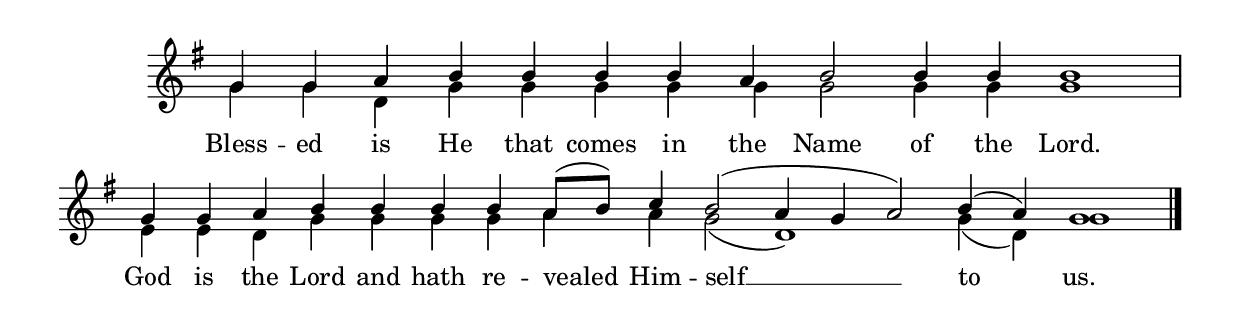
\version "2.24.4"

keyTime = { \key g \major}
cadenzaMeasure = {
  \cadenzaOff
  \partial 1024 s1024
  \cadenzaOn

}

SopMusic    = \relative { 
    \cadenzaOn
    g'4 g a b b b b a b2 b4 b b1 \cadenzaMeasure
    g4 g a b b b b a8([ b]) c4 b2( a4 g a2) b4( a) g1 \cadenzaMeasure \fine
}

BassMusic   = \relative {
    \cadenzaOn
    g'4 g d g g g g g g2 g4 g g1 \cadenzaMeasure
    e4 e d g g g g a a g2( d1) g4( d) g1 \cadenzaMeasure \fine
    
}



VerseOne = \lyricmode {
    Bless -- ed is He that comes in the Name of the Lord.
    God is the Lord and hath re -- vealed Him -- self __ to us.
    }


\score {
    \new Staff \with {midiInstrument = "choir aahs"} <<
        \clef "treble"
        \new Voice = "Sop"  { \voiceOne \keyTime \SopMusic}
        \new Voice = "Bass" { \voiceTwo \BassMusic }
        \new Lyrics \lyricsto "Sop" { \VerseOne }
    >>

    \layout {
        \context {
            \Score
                \omit BarNumber
                \override SpacingSpanner.common-shortest-duration = #(ly:make-moment 1/16)

        }
        \context {
            \Staff
                \remove Time_signature_engraver
        }
        \context {
            \Lyrics
                \override LyricSpace.minimum-distance = #1.0
        }
    }
    \midi {
        \tempo 4 = 180
    }
}





